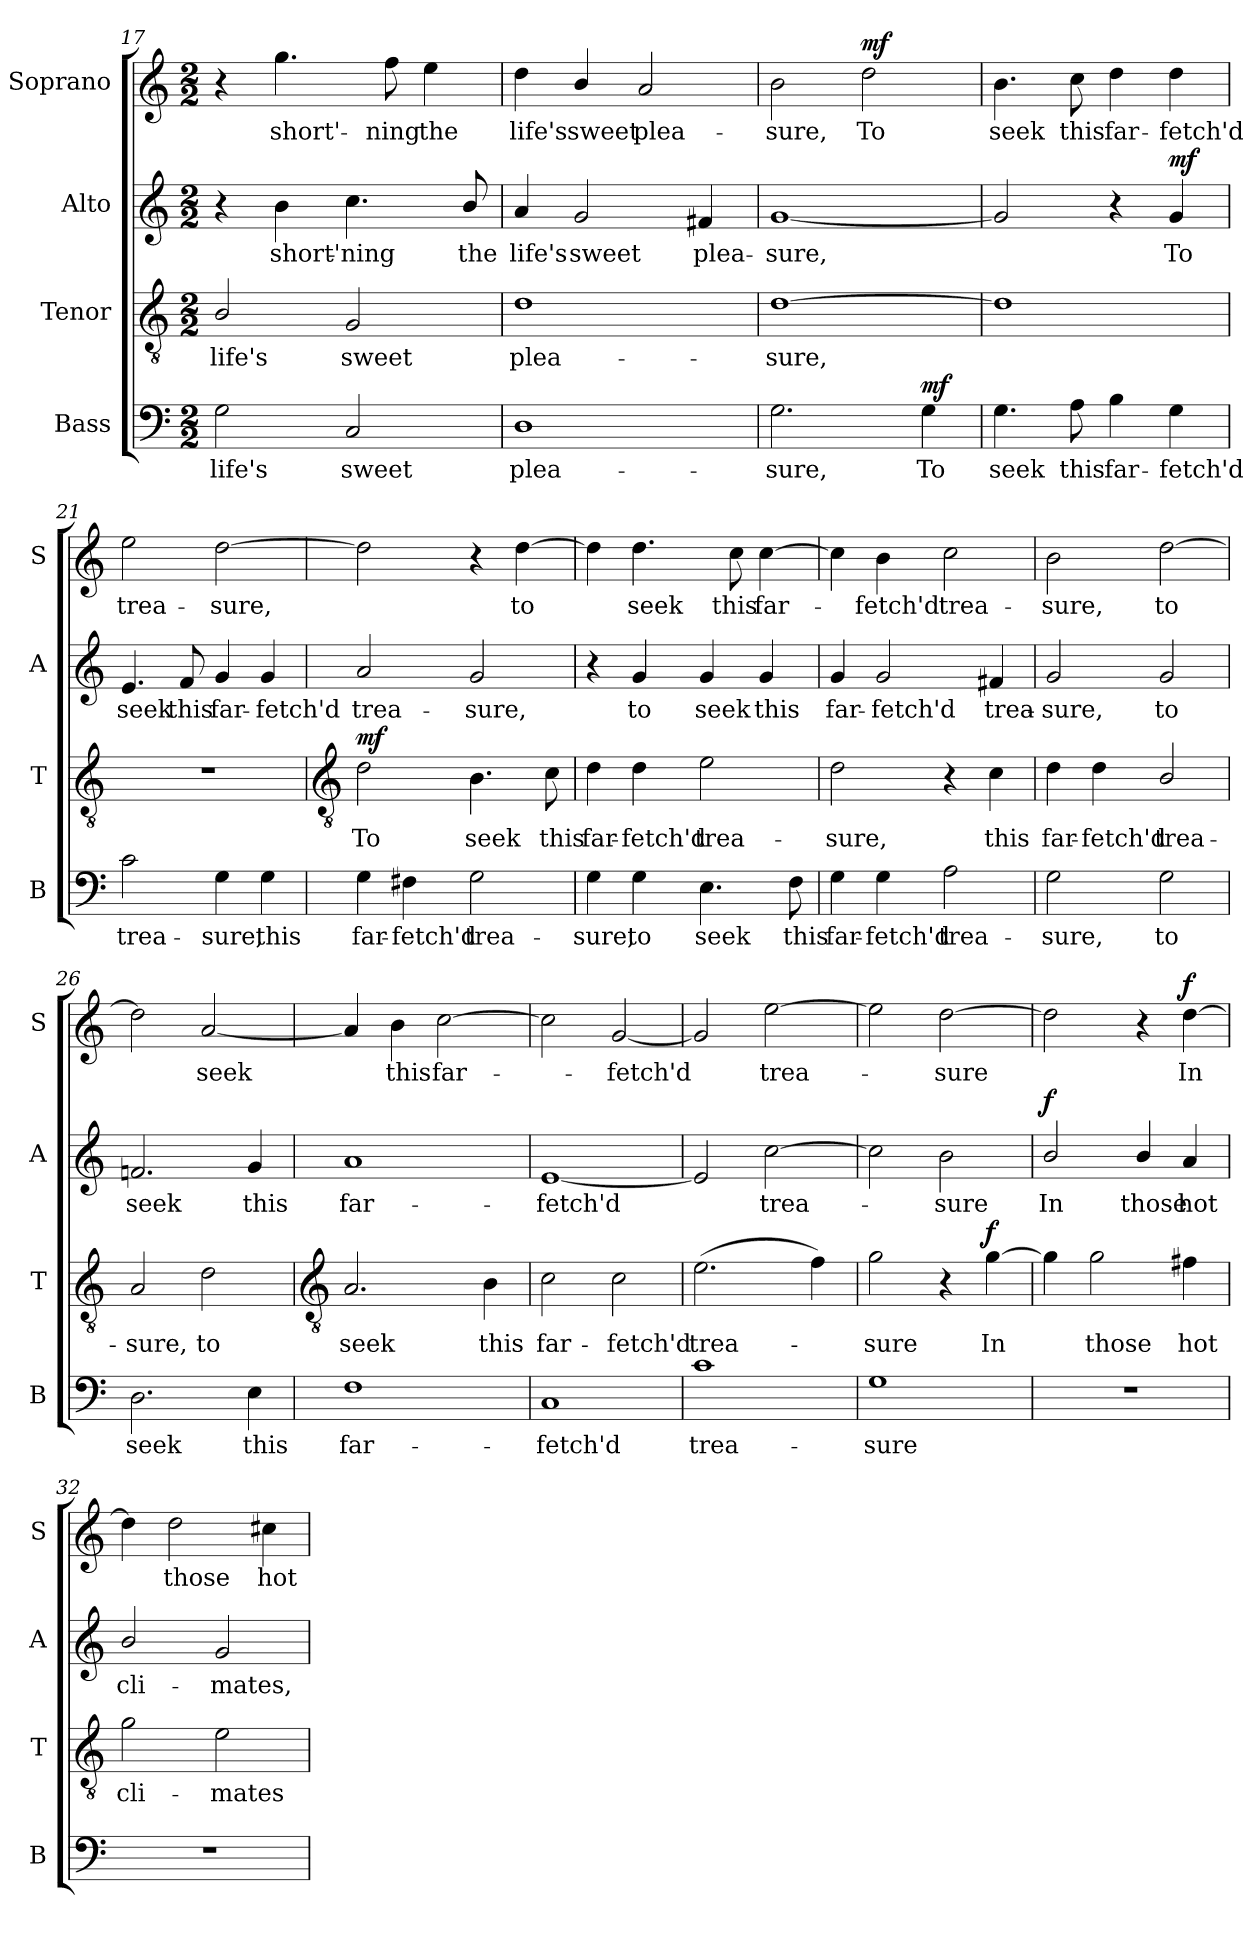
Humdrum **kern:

**kern	**text	**dynam	**kern	**text	**dynam	**kern	**text	**dynam	**kern	**text	**dynam
*part4	*part4	*part4	*part3	*part3	*part3	*part2	*part2	*part2	*part1	*part1	*part1
*staff4	*staff4	*staff4	*staff3	*staff3	*staff3	*staff2	*staff2	*staff2	*staff1	*staff1	*staff1
*I"Bass	*	*	*I"Tenor	*	*	*I"Alto	*	*	*I"Soprano	*	*
*I'B	*	*	*I'T	*	*	*I'A	*	*	*I'S	*	*
!!LO:LB:g=z
*clefF4	*	*	*clefGv2	*	*	*clefG2	*	*	*clefG2	*	*
*k[]	*	*	*k[]	*	*	*k[]	*	*	*k[]	*	*
*C:	*	*	*C:	*	*	*C:	*	*	*C:	*	*
*M2/2	*	*	*M2/2	*	*	*M2/2	*	*	*M2/2	*	*
=17	=17	=17	=17	=17	=17	=17	=17	=17	=17	=17	=17
!	!LO:LY:b	!	!	!LO:LY:b	!	!	!	!	!	!	!
2G	life's	.	2B/	life's	.	4r	.	.	4r	.	.
!	!	!	!	!	!	!	!LO:LY:b	!	!	!LO:LY:b	!
.	.	.	.	.	.	4b	short'-	.	4.gg	short'-	.
!	!LO:LY:b	!	!	!LO:LY:b	!	!	!LO:LY:b	!	!	!	!
2C	sweet	.	2G	sweet	.	4.cc	-ning	.	.	.	.
!	!	!	!	!	!	!	!	!	!	!LO:LY:b	!
.	.	.	.	.	.	.	.	.	8ff	-ning	.
!	!	!	!	!	!	!	!	!	!	!LO:LY:b	!
.	.	.	.	.	.	.	.	.	4ee	the	.
!	!	!	!	!	!	!	!LO:LY:b	!	!	!	!
.	.	.	.	.	.	8b/	the	.	.	.	.
=18	=18	=18	=18	=18	=18	=18	=18	=18	=18	=18	=18
!	!LO:LY:b	!	!	!LO:LY:b	!	!	!LO:LY:b	!	!	!LO:LY:b	!
1D	plea-	.	1d	plea-	.	4a	life's	.	4dd	life's	.
!	!	!	!	!	!	!	!LO:LY:b	!	!	!LO:LY:b	!
.	.	.	.	.	.	2g	sweet	.	4b/	sweet	.
!	!	!	!	!	!	!	!	!	!	!LO:LY:b	!
.	.	.	.	.	.	.	.	.	2a	plea-	.
!	!	!	!	!	!	!	!LO:LY:b	!	!	!	!
.	.	.	.	.	.	4f#X	plea-	.	.	.	.
=19	=19	=19	=19	=19	=19	=19	=19	=19	=19	=19	=19
!	!LO:LY:b	!	!	!LO:LY:b	!	!	!LO:LY:b	!	!	!LO:LY:b	!
2.G	-sure,	.	[1d	-sure,	.	[1g	-sure,	.	2b	-sure,	.
!	!	!	!	!	!	!	!	!	!	!LO:LY:b	!LO:DY:b
.	.	.	.	.	.	.	.	.	2dd	To	mf
!	!LO:LY:b	!LO:DY:b	!	!	!	!	!	!	!	!	!
4G	To	mf	.	.	.	.	.	.	.	.	.
=20	=20	=20	=20	=20	=20	=20	=20	=20	=20	=20	=20
!	!LO:LY:b	!	!	!	!	!	!	!	!	!LO:LY:b	!
4.G	seek	.	1d]	.	.	2g]	.	.	4.b	seek	.
!	!LO:LY:b	!	!	!	!	!	!	!	!	!LO:LY:b	!
8A	this	.	.	.	.	.	.	.	8cc	this	.
!	!LO:LY:b	!	!	!	!	!	!	!	!	!LO:LY:b	!
4B	far-	.	.	.	.	4r	.	.	4dd	far-	.
!	!LO:LY:b	!	!	!	!	!	!LO:LY:b	!LO:DY:b	!	!LO:LY:b	!
4G	-fetch'd	.	.	.	.	4g	To	mf	4dd	-fetch'd	.
=21	=21	=21	=21	=21	=21	=21	=21	=21	=21	=21	=21
!	!LO:LY:b	!	!	!	!	!	!LO:LY:b	!	!	!LO:LY:b	!
2c	trea-	.	1r	.	.	4.e	seek	.	2ee	trea-	.
!	!	!	!	!	!	!	!LO:LY:b	!	!	!	!
.	.	.	.	.	.	8f	this	.	.	.	.
!	!LO:LY:b	!	!	!	!	!	!LO:LY:b	!	!	!LO:LY:b	!
4G	-sure,	.	.	.	.	4g	far-	.	[2dd	-sure,	.
!	!LO:LY:b	!	!	!	!	!	!LO:LY:b	!	!	!	!
4G	this	.	.	.	.	4g	-fetch'd	.	.	.	.
!!LO:LB:g=z
=22	=22	=22	=22	=22	=22	=22	=22	=22	=22	=22	=22
*	*	*	*clefGv2	*	*	*	*	*	*	*	*
!	!LO:LY:b	!	!	!LO:LY:b	!LO:DY:b	!	!LO:LY:b	!	!	!	!
4G	far-	.	2d	To	mf	2a	trea-	.	2dd]	.	.
!	!LO:LY:b	!	!	!	!	!	!	!	!	!	!
4F#X	-fetch'd	.	.	.	.	.	.	.	.	.	.
!	!LO:LY:b	!	!	!LO:LY:b	!	!	!LO:LY:b	!	!	!	!
2G	trea-	.	4.B	seek	.	2g	-sure,	.	4r	.	.
!	!	!	!	!	!	!	!	!	!	!LO:LY:b	!
.	.	.	.	.	.	.	.	.	[4dd	to	.
!	!	!	!	!LO:LY:b	!	!	!	!	!	!	!
.	.	.	8c	this	.	.	.	.	.	.	.
=23	=23	=23	=23	=23	=23	=23	=23	=23	=23	=23	=23
!	!LO:LY:b	!	!	!LO:LY:b	!	!	!	!	!	!	!
4G	-sure,	.	4d	far-	.	4r	.	.	4dd]	.	.
!	!LO:LY:b	!	!	!LO:LY:b	!	!	!LO:LY:b	!	!	!LO:LY:b	!
4G	to	.	4d	-fetch'd	.	4g	to	.	4.dd	seek	.
!	!LO:LY:b	!	!	!LO:LY:b	!	!	!LO:LY:b	!	!	!	!
4.E	seek	.	2e	trea-	.	4g	seek	.	.	.	.
!	!	!	!	!	!	!	!	!	!	!LO:LY:b	!
.	.	.	.	.	.	.	.	.	8cc	this	.
!	!	!	!	!	!	!	!LO:LY:b	!	!	!LO:LY:b	!
.	.	.	.	.	.	4g	this	.	[4cc	far-	.
!	!LO:LY:b	!	!	!	!	!	!	!	!	!	!
8F	this	.	.	.	.	.	.	.	.	.	.
=24	=24	=24	=24	=24	=24	=24	=24	=24	=24	=24	=24
!	!LO:LY:b	!	!	!LO:LY:b	!	!	!LO:LY:b	!	!	!	!
4G	far-	.	2d	-sure,	.	4g	far-	.	4cc]	.	.
!	!LO:LY:b	!	!	!	!	!	!LO:LY:b	!	!	!LO:LY:b	!
4G	-fetch'd	.	.	.	.	2g	-fetch'd	.	4b	fetch'd	.
!	!LO:LY:b	!	!	!	!	!	!	!	!	!LO:LY:b	!
2A	trea-	.	4r	.	.	.	.	.	2cc	trea-	.
!	!	!	!	!LO:LY:b	!	!	!LO:LY:b	!	!	!	!
.	.	.	4c	this	.	4f#X	trea-	.	.	.	.
=25	=25	=25	=25	=25	=25	=25	=25	=25	=25	=25	=25
!	!LO:LY:b	!	!	!LO:LY:b	!	!	!LO:LY:b	!	!	!LO:LY:b	!
2G	-sure,	.	4d	far-	.	2g	-sure,	.	2b	-sure,	.
!	!	!	!	!LO:LY:b	!	!	!	!	!	!	!
.	.	.	4d	-fetch'd	.	.	.	.	.	.	.
!	!LO:LY:b	!	!	!LO:LY:b	!	!	!LO:LY:b	!	!	!LO:LY:b	!
2G	to	.	2B/	trea-	.	2g	to	.	[2dd	to	.
=26	=26	=26	=26	=26	=26	=26	=26	=26	=26	=26	=26
!	!LO:LY:b	!	!	!LO:LY:b	!	!	!LO:LY:b	!	!	!	!
2.D	seek	.	2A	-sure,	.	2.fn	seek	.	2dd]	.	.
!	!	!	!	!LO:LY:b	!	!	!	!	!	!LO:LY:b	!
.	.	.	2d	to	.	.	.	.	[2a	seek	.
!	!LO:LY:b	!	!	!	!	!	!LO:LY:b	!	!	!	!
4E	this	.	.	.	.	4g	this	.	.	.	.
!!LO:LB:g=z
=27	=27	=27	=27	=27	=27	=27	=27	=27	=27	=27	=27
*	*	*	*clefGv2	*	*	*	*	*	*	*	*
!	!LO:LY:b	!	!	!LO:LY:b	!	!	!LO:LY:b	!	!	!	!
1F	far-	.	2.A	seek	.	1a	far-	.	4a]	.	.
!	!	!	!	!	!	!	!	!	!	!LO:LY:b	!
.	.	.	.	.	.	.	.	.	4b	this	.
!	!	!	!	!	!	!	!	!	!	!LO:LY:b	!
.	.	.	.	.	.	.	.	.	[2cc	far-	.
!	!	!	!	!LO:LY:b	!	!	!	!	!	!	!
.	.	.	4B	this	.	.	.	.	.	.	.
=28	=28	=28	=28	=28	=28	=28	=28	=28	=28	=28	=28
!	!LO:LY:b	!	!	!LO:LY:b	!	!	!LO:LY:b	!	!	!	!
1C	-fetch'd	.	2c	far-	.	[1e	-fetch'd	.	2cc]	.	.
!	!	!	!	!LO:LY:b	!	!	!	!	!	!LO:LY:b	!
.	.	.	2c	-fetch'd	.	.	.	.	[2g	fetch'd	.
=29	=29	=29	=29	=29	=29	=29	=29	=29	=29	=29	=29
!	!LO:LY:b	!	!	!LO:LY:b	!	!	!	!	!	!	!
1c	trea-	.	(>2.e	trea-	.	2e]	.	.	2g]	.	.
!	!	!	!	!	!	!	!LO:LY:b	!	!	!LO:LY:b	!
.	.	.	.	.	.	[2cc	trea-	.	[2ee	trea-	.
.	.	.	4f)	.	.	.	.	.	.	.	.
=30	=30	=30	=30	=30	=30	=30	=30	=30	=30	=30	=30
!	!LO:LY:b	!	!	!LO:LY:b	!	!	!	!	!	!	!
1G	-sure	.	2g	sure	.	2cc]	.	.	2ee]	.	.
!	!	!	!	!	!	!	!LO:LY:b	!	!	!LO:LY:b	!
.	.	.	4r	.	.	2b	sure	.	[2dd	sure	.
!	!	!	!	!LO:LY:b	!LO:DY:b	!	!	!	!	!	!
.	.	.	[4g	In	f	.	.	.	.	.	.
=31	=31	=31	=31	=31	=31	=31	=31	=31	=31	=31	=31
!	!	!	!	!	!	!	!LO:LY:b	!LO:DY:b	!	!	!
1r	.	.	4g]	.	.	2b/	In	f	2dd]	.	.
!	!	!	!	!LO:LY:b	!	!	!	!	!	!	!
.	.	.	2g	those	.	.	.	.	.	.	.
!	!	!	!	!	!	!	!LO:LY:b	!	!	!	!
.	.	.	.	.	.	4b/	those	.	4r	.	.
!	!	!	!	!LO:LY:b	!	!	!LO:LY:b	!	!	!LO:LY:b	!LO:DY:b
.	.	.	4f#X	hot	.	4a	hot	.	[4dd	In	f
=32	=32	=32	=32	=32	=32	=32	=32	=32	=32	=32	=32
!	!	!	!	!LO:LY:b	!	!	!LO:LY:b	!	!	!	!
1r	.	.	2g	cli-	.	2b/	cli-	.	4dd]	.	.
!	!	!	!	!	!	!	!	!	!	!LO:LY:b	!
.	.	.	.	.	.	.	.	.	2dd	those	.
!	!	!	!	!LO:LY:b	!	!	!LO:LY:b	!	!	!	!
.	.	.	2e	-mates	.	2g	-mates,	.	.	.	.
!	!	!	!	!	!	!	!	!	!	!LO:LY:b	!
.	.	.	.	.	.	.	.	.	4cc#X	hot	.
=	=	=	=	=	=	=	=	=	=	=	=
*-	*-	*-	*-	*-	*-	*-	*-	*-	*-	*-	*-
